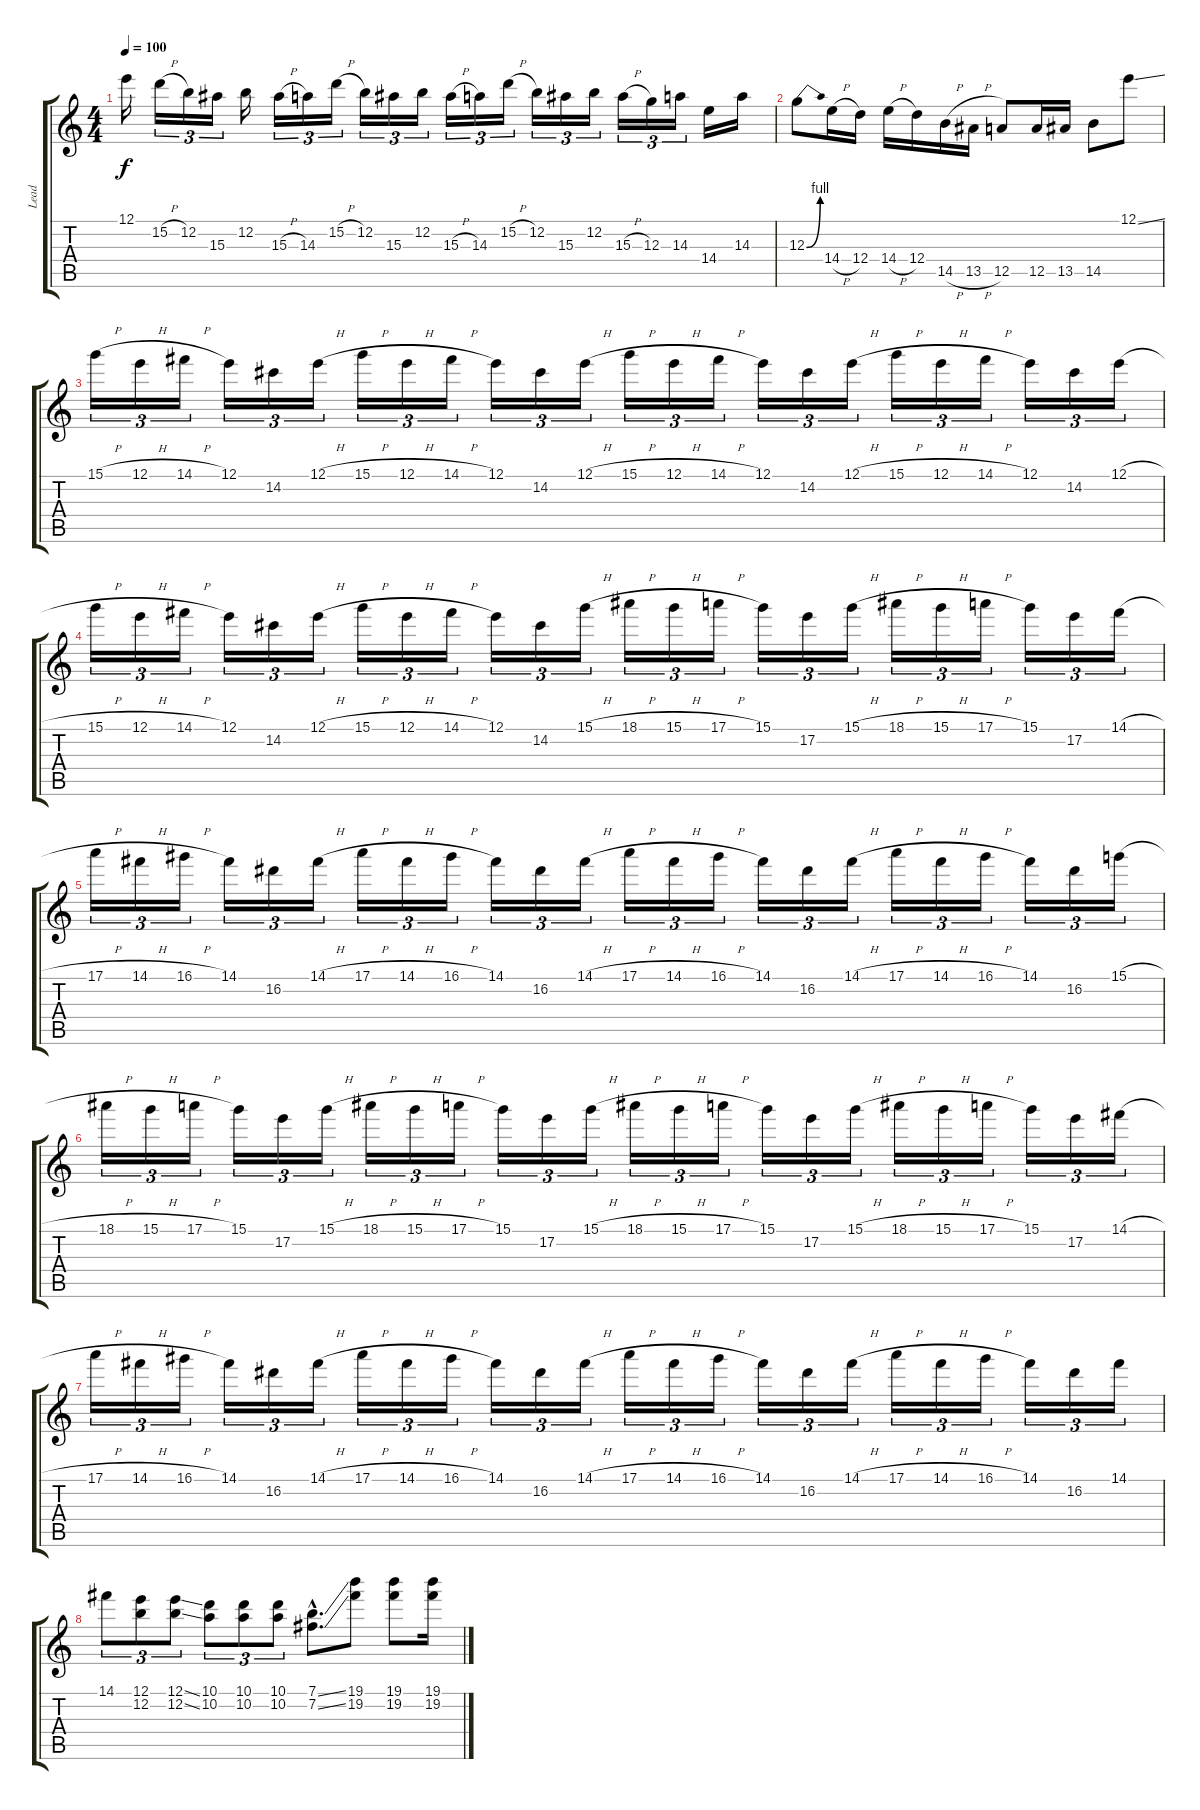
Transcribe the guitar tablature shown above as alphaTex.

\track ("Lead" "Lead") {instrument overdrivenguitar}
\staff {score tabs}
\tuning (E4 B3 G3 D3 A2 E2) {hide}
\ts (4 4)
\tempo 100
\clef g2
\ks c
12.1.16{dy f} 15.2{h}.16{tu (3 2)} 12.2.16{tu (3 2)} 15.3.16{tu (3 2)} 12.2.16 15.3{h}.16{tu (3 2)} 14.3.16{tu (3 2)} 15.2{h}.16{tu (3 2)} 12.2.16{tu (3 2)} 15.3.16{tu (3 2)} 12.2.16{tu (3 2)} 15.3{h}.16{tu (3 2)} 14.3.16{tu (3 2)} 15.2{h}.16{tu (3 2)} 12.2.16{tu (3 2)} 15.3.16{tu (3 2)} 12.2.16{tu (3 2)} 15.3{h}.16{tu (3 2)} 12.3.16{tu (3 2)} 14.3.16{tu (3 2)} 14.4.16 14.3.16 |
12.3{be (bend 0 0 60 4)}.8 14.4{h}.16 12.4.16 14.4{h}.16 12.4.16 14.5{h}.16 13.5{h}.16 12.5.8 12.5.16 13.5.16 14.5.8 12.1{ss}.8 |
15.1{h}.16{tu (3 2)} 12.1{h}.16{tu (3 2)} 14.1{h}.16{tu (3 2)} 12.1.16{tu (3 2)} 14.2.16{tu (3 2)} 12.1{h}.16{tu (3 2)} 15.1{h}.16{tu (3 2)} 12.1{h}.16{tu (3 2)} 14.1{h}.16{tu (3 2)} 12.1.16{tu (3 2)} 14.2.16{tu (3 2)} 12.1{h}.16{tu (3 2)} 15.1{h}.16{tu (3 2)} 12.1{h}.16{tu (3 2)} 14.1{h}.16{tu (3 2)} 12.1.16{tu (3 2)} 14.2.16{tu (3 2)} 12.1{h}.16{tu (3 2)} 15.1{h}.16{tu (3 2)} 12.1{h}.16{tu (3 2)} 14.1{h}.16{tu (3 2)} 12.1.16{tu (3 2)} 14.2.16{tu (3 2)} 12.1{h}.16{tu (3 2)} |
15.1{h}.16{tu (3 2)} 12.1{h}.16{tu (3 2)} 14.1{h}.16{tu (3 2)} 12.1.16{tu (3 2)} 14.2.16{tu (3 2)} 12.1{h}.16{tu (3 2)} 15.1{h}.16{tu (3 2)} 12.1{h}.16{tu (3 2)} 14.1{h}.16{tu (3 2)} 12.1.16{tu (3 2)} 14.2.16{tu (3 2)} 15.1{h}.16{tu (3 2)} 18.1{h}.16{tu (3 2)} 15.1{h}.16{tu (3 2)} 17.1{h}.16{tu (3 2)} 15.1.16{tu (3 2)} 17.2.16{tu (3 2)} 15.1{h}.16{tu (3 2)} 18.1{h}.16{tu (3 2)} 15.1{h}.16{tu (3 2)} 17.1{h}.16{tu (3 2)} 15.1.16{tu (3 2)} 17.2.16{tu (3 2)} 14.1{h}.16{tu (3 2)} |
17.1{h}.16{tu (3 2)} 14.1{h}.16{tu (3 2)} 16.1{h}.16{tu (3 2)} 14.1.16{tu (3 2)} 16.2.16{tu (3 2)} 14.1{h}.16{tu (3 2)} 17.1{h}.16{tu (3 2)} 14.1{h}.16{tu (3 2)} 16.1{h}.16{tu (3 2)} 14.1.16{tu (3 2)} 16.2.16{tu (3 2)} 14.1{h}.16{tu (3 2)} 17.1{h}.16{tu (3 2)} 14.1{h}.16{tu (3 2)} 16.1{h}.16{tu (3 2)} 14.1.16{tu (3 2)} 16.2.16{tu (3 2)} 14.1{h}.16{tu (3 2)} 17.1{h}.16{tu (3 2)} 14.1{h}.16{tu (3 2)} 16.1{h}.16{tu (3 2)} 14.1.16{tu (3 2)} 16.2.16{tu (3 2)} 15.1{h}.16{tu (3 2)} |
18.1{h}.16{tu (3 2)} 15.1{h}.16{tu (3 2)} 17.1{h}.16{tu (3 2)} 15.1.16{tu (3 2)} 17.2.16{tu (3 2)} 15.1{h}.16{tu (3 2)} 18.1{h}.16{tu (3 2)} 15.1{h}.16{tu (3 2)} 17.1{h}.16{tu (3 2)} 15.1.16{tu (3 2)} 17.2.16{tu (3 2)} 15.1{h}.16{tu (3 2)} 18.1{h}.16{tu (3 2)} 15.1{h}.16{tu (3 2)} 17.1{h}.16{tu (3 2)} 15.1.16{tu (3 2)} 17.2.16{tu (3 2)} 15.1{h}.16{tu (3 2)} 18.1{h}.16{tu (3 2)} 15.1{h}.16{tu (3 2)} 17.1{h}.16{tu (3 2)} 15.1.16{tu (3 2)} 17.2.16{tu (3 2)} 14.1{h}.16{tu (3 2)} |
17.1{h}.16{tu (3 2)} 14.1{h}.16{tu (3 2)} 16.1{h}.16{tu (3 2)} 14.1.16{tu (3 2)} 16.2.16{tu (3 2)} 14.1{h}.16{tu (3 2)} 17.1{h}.16{tu (3 2)} 14.1{h}.16{tu (3 2)} 16.1{h}.16{tu (3 2)} 14.1.16{tu (3 2)} 16.2.16{tu (3 2)} 14.1{h}.16{tu (3 2)} 17.1{h}.16{tu (3 2)} 14.1{h}.16{tu (3 2)} 16.1{h}.16{tu (3 2)} 14.1.16{tu (3 2)} 16.2.16{tu (3 2)} 14.1{h}.16{tu (3 2)} 17.1{h}.16{tu (3 2)} 14.1{h}.16{tu (3 2)} 16.1{h}.16{tu (3 2)} 14.1.16{tu (3 2)} 16.2.16{tu (3 2)} 14.1.16{tu (3 2)} |
14.1.8{tu (3 2)} (12.1 12.2).8{tu (3 2)} (12.1{ss} 12.2{ss}).8{tu (3 2)} (10.1 10.2).8{tu (3 2)} (10.1 10.2).8{tu (3 2)} (10.1 10.2).8{tu (3 2)} (7.1{ss hac} 7.2{ss hac}).8{d} (19.1 19.2).8 (19.1 19.2).8 (19.1 19.2).16
